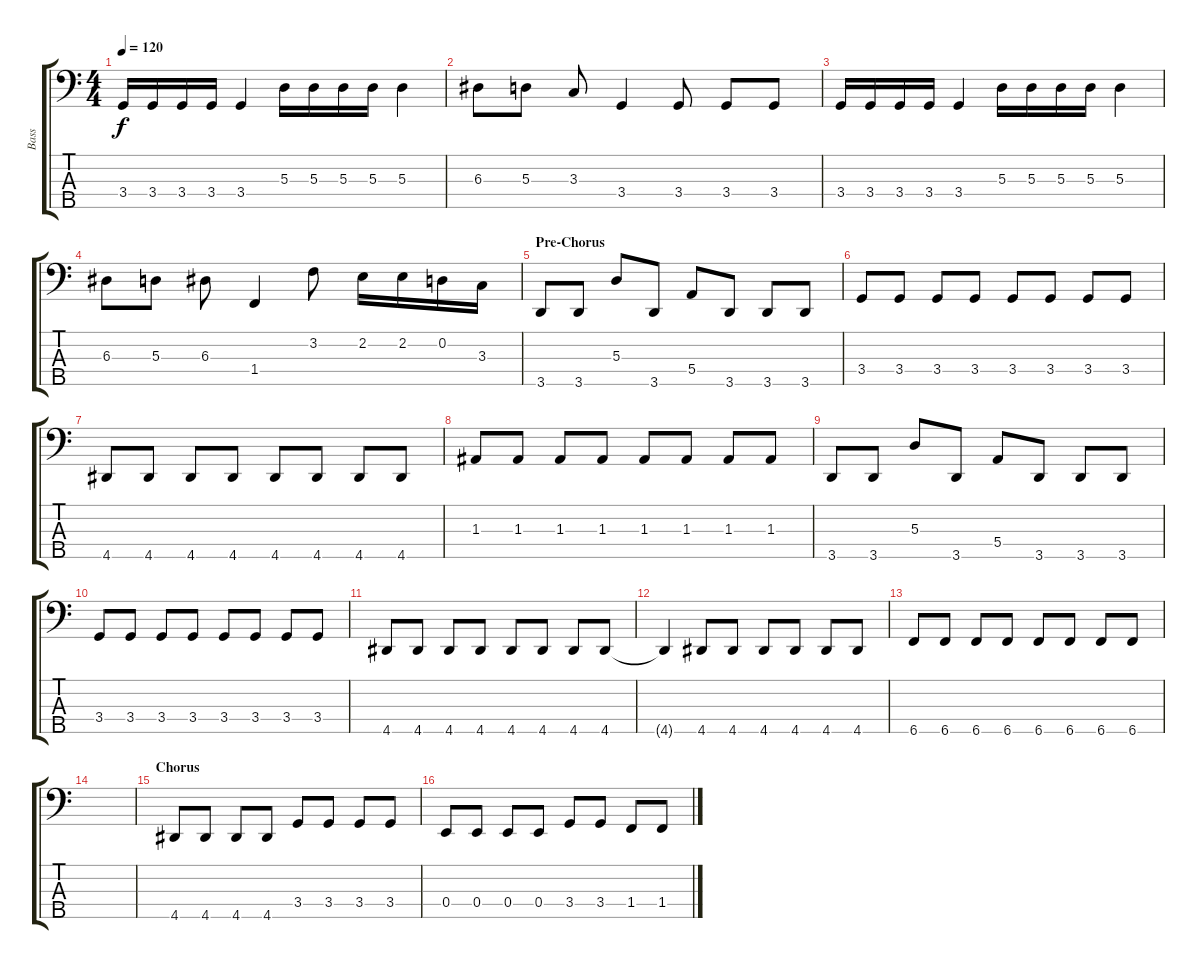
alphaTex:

\track ("Bass" "Bass") {instrument electricbasspick}
\staff {score tabs}
\tuning (G2 D2 A1 E1 B0) {hide}
\ts (4 4)
\tempo 120
\clef f4
\ks c
3.4.16{dy f} 3.4.16 3.4.16 3.4.16 3.4.4 5.3.16 5.3.16 5.3.16 5.3.16 5.3.4 |
6.3.8 5.3.8 3.3.8 3.4.4 3.4.8 3.4.8 3.4.8 |
3.4.16 3.4.16 3.4.16 3.4.16 3.4.4 5.3.16 5.3.16 5.3.16 5.3.16 5.3.4 |
6.3.8 5.3.8 6.3.8 1.4.4 3.2.8 2.2.16 2.2.16 0.2.16 3.3.16 |
\section ("" "Pre-Chorus")
3.5.8 3.5.8 5.3.8 3.5.8 5.4.8 3.5.8 3.5.8 3.5.8 |
3.4.8 3.4.8 3.4.8 3.4.8 3.4.8 3.4.8 3.4.8 3.4.8 |
4.5.8 4.5.8 4.5.8 4.5.8 4.5.8 4.5.8 4.5.8 4.5.8 |
1.3.8 1.3.8 1.3.8 1.3.8 1.3.8 1.3.8 1.3.8 1.3.8 |
3.5.8 3.5.8 5.3.8 3.5.8 5.4.8 3.5.8 3.5.8 3.5.8 |
3.4.8 3.4.8 3.4.8 3.4.8 3.4.8 3.4.8 3.4.8 3.4.8 |
4.5.8 4.5.8 4.5.8 4.5.8 4.5.8 4.5.8 4.5.8 4.5.8 |
4.5{t}.4 4.5.8 4.5.8 4.5.8 4.5.8 4.5.8 4.5.8 |
6.5.8 6.5.8 6.5.8 6.5.8 6.5.8 6.5.8 6.5.8 6.5.8 |
|
\section ("" "Chorus")
4.5.8 4.5.8 4.5.8 4.5.8 3.4.8 3.4.8 3.4.8 3.4.8 |
0.4.8 0.4.8 0.4.8 0.4.8 3.4.8 3.4.8 1.4.8 1.4.8
